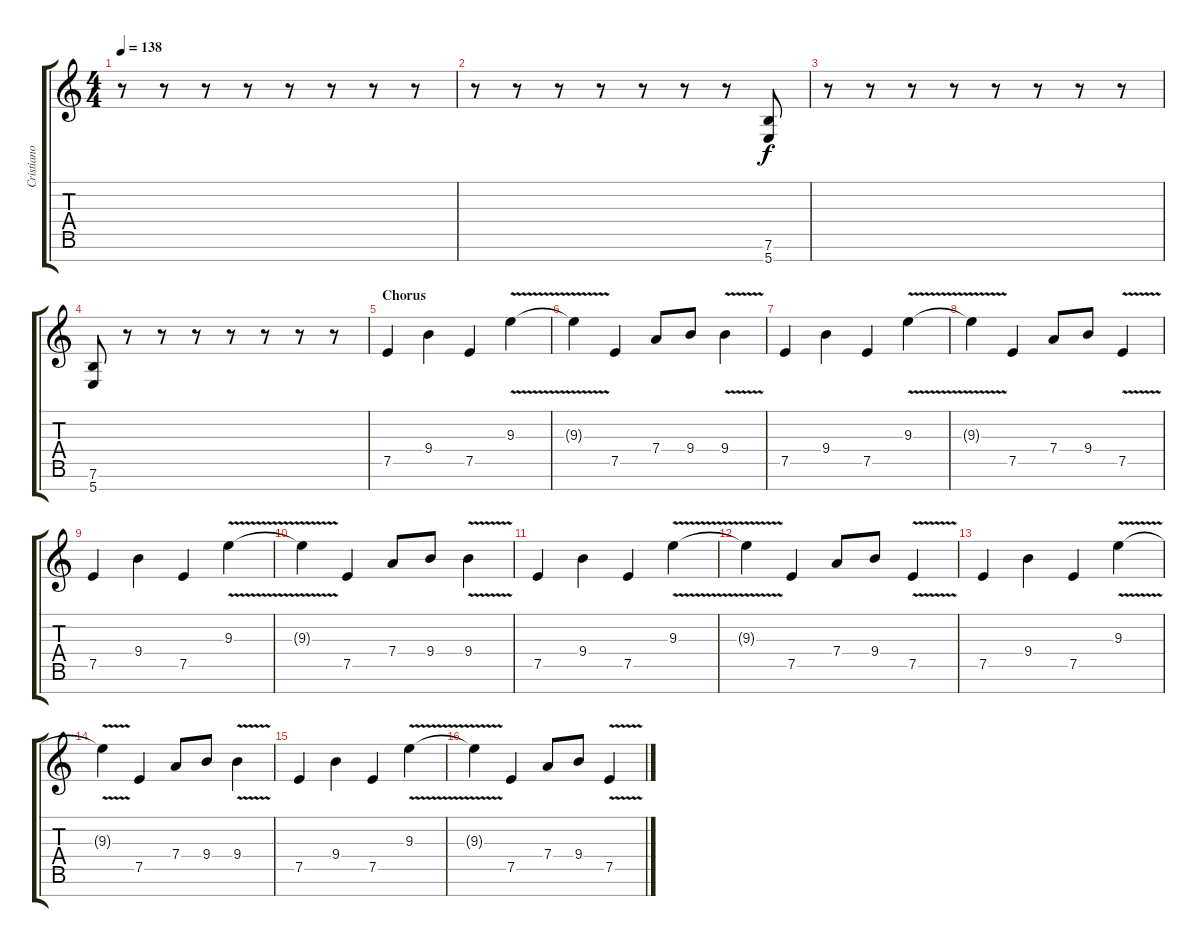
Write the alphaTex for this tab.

\track ("Cristiano Migliore" "Cristiano ") {instrument distortionguitar}
\staff {score tabs}
\tuning (E4 B3 G3 D3 A2 E2 B1) {hide}
\ts (4 4)
\tempo 138
\clef g2
\ks c
r.8{dy f} r.8 r.8 r.8 r.8 r.8 r.8 r.8 |
r.8 r.8 r.8 r.8 r.8 r.8 r.8 (7.6 5.7).8 |
r.8 r.8 r.8 r.8 r.8 r.8 r.8 r.8 |
(7.6 5.7).8 r.8 r.8 r.8 r.8 r.8 r.8 r.8 |
\section ("" "Chorus")
7.5.4{balance 8 instrument distortionguitar} 9.4.4 7.5.4 9.3{v}.4 |
9.3{t}.4 7.5.4 7.4.8 9.4.8 9.4{v}.4 |
7.5.4 9.4.4 7.5.4 9.3{v}.4 |
9.3{t}.4 7.5.4 7.4.8 9.4.8 7.5{v}.4 |
7.5.4 9.4.4 7.5.4 9.3{v}.4 |
9.3{t}.4 7.5.4 7.4.8 9.4.8 9.4{v}.4 |
7.5.4 9.4.4 7.5.4 9.3{v}.4 |
9.3{t}.4 7.5.4 7.4.8 9.4.8 7.5{v}.4 |
7.5.4{instrument distortionguitar} 9.4.4 7.5.4 9.3{v}.4 |
9.3{t}.4 7.5.4 7.4.8 9.4.8 9.4{v}.4 |
7.5.4 9.4.4 7.5.4 9.3{v}.4 |
9.3{t}.4 7.5.4 7.4.8 9.4.8 7.5{v}.4
